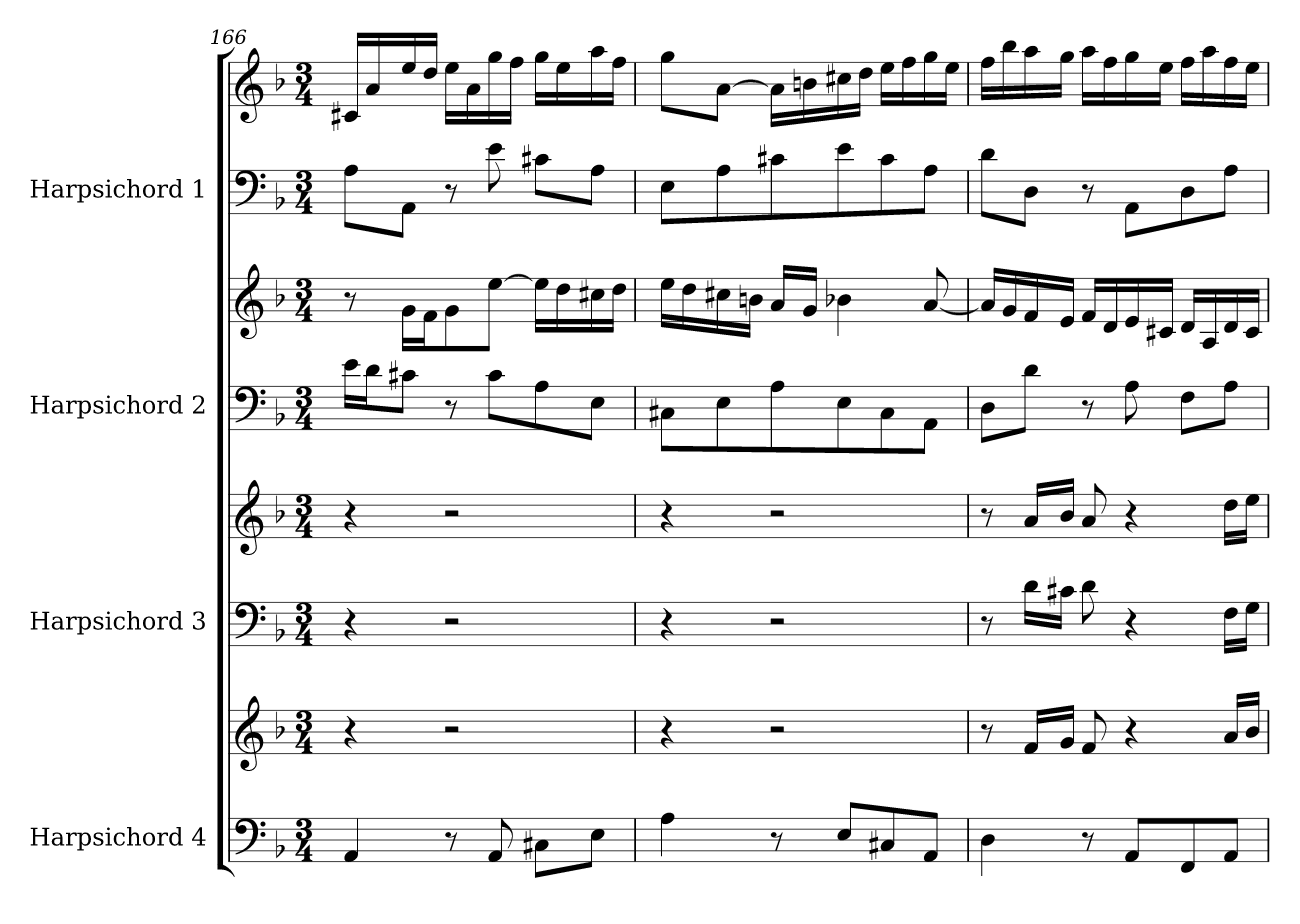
**kern	**kern	**kern	**kern	**kern	**kern	**kern	**kern
*part4	*part4	*part3	*part3	*part2	*part2	*part1	*part1
*staff8	*staff7	*staff6	*staff5	*staff4	*staff3	*staff2	*staff1
*I"Harpsichord 4	*	*I"Harpsichord 3	*	*I"Harpsichord 2	*	*I"Harpsichord 1	*
*I'Hp	*	*I'Hp	*	*I'Hp	*	*I'Hp	*
*clefF4	*clefG2	*clefF4	*clefG2	*clefF4	*clefG2	*clefF4	*clefG2
*k[b-]	*k[b-]	*k[b-]	*k[b-]	*k[b-]	*k[b-]	*k[b-]	*k[b-]
*M3/4	*M3/4	*M3/4	*M3/4	*M3/4	*M3/4	*M3/4	*M3/4
=166	=166	=166	=166	=166	=166	=166	=166
4AA/	4r	4r	4r	16e\LL	8r	8A\L	16c#X/LL
.	.	.	.	16d\J	.	.	16a/
.	.	.	.	8c#X\J	16g\LL	8AA\J	16ee/
.	.	.	.	.	16f\J	.	16dd/JJ
8r	2r	2r	2r	8r	8g\	8r	16ee\LL
.	.	.	.	.	.	.	16a\
8AA/	.	.	.	8c#\L	[8ee\J	8e\	16gg\
.	.	.	.	.	.	.	16ff\JJ
8C#X\L	.	.	.	8A\	16ee\LL]	8c#X\L	16gg\LL
.	.	.	.	.	16dd\	.	16ee\
8E\J	.	.	.	8E\J	16cc#X\	8A\J	16aa\
.	.	.	.	.	16dd\JJ	.	16ff\JJ
=167	=167	=167	=167	=167	=167	=167	=167
4A\	4r	4r	4r	8C#X\L	16ee\LL	8E\L	8gg\L
.	.	.	.	.	16dd\	.	.
.	.	.	.	8E\	16cc#X\	8A\	[8a\J
.	.	.	.	.	16bn\JJ	.	.
8r	2r	2r	2r	8A\	16a/LL	8c#X\	16a\LL]
.	.	.	.	.	16g/JJ	.	16bn\
8E/L	.	.	.	8E\	4b-X\	8e\	16cc#X\
.	.	.	.	.	.	.	16dd\JJ
8C#X/	.	.	.	8C#\	.	8c#\	16ee\LL
.	.	.	.	.	.	.	16ff\
8AA/J	.	.	.	8AA\J	[8a/	8A\J	16gg\
.	.	.	.	.	.	.	16ee\JJ
!!LO:LB:g=z
=168	=168	=168	=168	=168	=168	=168	=168
4D\	8r	8r	8r	8D\L	16a/LL]	8d\L	16ff\LL
.	.	.	.	.	16g/	.	16bb-\
.	16f/LL	16d\LL	16a/LL	8d\J	16f/	8D\J	16aa\
.	16g/JJ	16c#X\JJ	16b-/JJ	.	16e/JJ	.	16gg\JJ
8r	8f/	8d\	8a/	8r	16f/LL	8r	16aa\LL
.	.	.	.	.	16d/	.	16ff\
8AA/L	4r	4r	4r	8A\	16e/	8AA\L	16gg\
.	.	.	.	.	16c#X/JJ	.	16ee\JJ
8FF/	.	.	.	8F\L	16d/LL	8D\	16ff\LL
.	.	.	.	.	16A/	.	16aa\
8AA/J	16a/LL	16F\LL	16dd\LL	8A\J	16d/	8A\J	16ff\
.	16b-/JJ	16G\JJ	16ee\JJ	.	16c#/JJ	.	16ee\JJ
=	=	=	=	=	=	=	=
*-	*-	*-	*-	*-	*-	*-	*-
